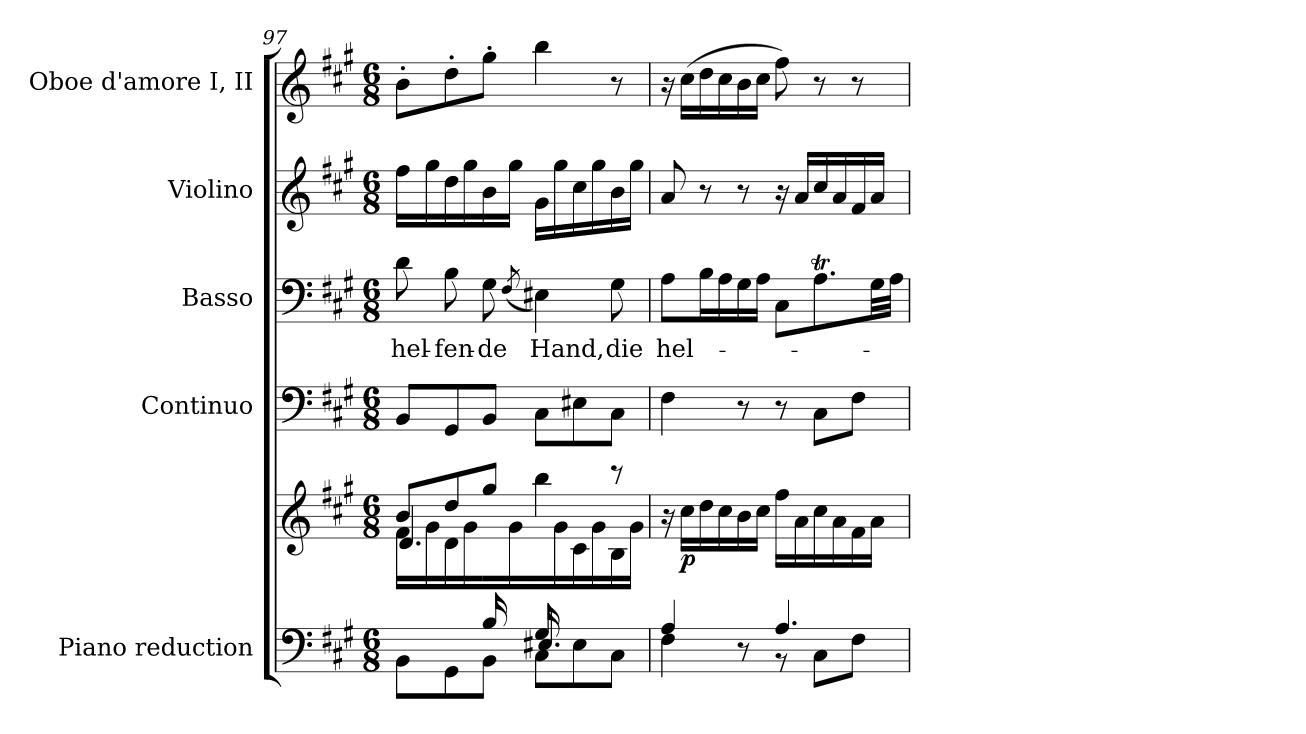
**kern	**kern	**dynam	**kern	**kern	**text	**kern	**kern
*part5	*part5	*part5	*part4	*part3	*part3	*part2	*part1
*staff6	*staff5	*staff5/6	*staff4	*staff3	*staff3	*staff2	*staff1
*I"Piano reduction	*	*	*I"Continuo	*I"Basso	*	*I"Violino	*I"Oboe d'amore I, II
*I'Pno	*	*	*	*	*	*I'Vln	*I'Ob
!!LO:LB:g=z
*clefF4	*clefG2	*	*clefF4	*clefF4	*	*clefG2	*clefG2
*k[f#c#g#]	*k[f#c#g#]	*	*k[f#c#g#]	*k[f#c#g#]	*	*k[f#c#g#]	*k[f#c#g#]
*M6/8	*M6/8	*	*M6/8	*M6/8	*	*M6/8	*M6/8
=97	=97	=97	=97	=97	=97	=97	=97
*^	*^	*	*	*	*	*	*
*	*^	*	*^	*	*	*	*	*	*
!	!	!	!	!	!	!	!	!	!LO:LY:b	!	!
4ryy	4.ryy	8BB\L	8b/L	16f#\LL	4.d/	.	8BB/L	8d\	hel-	16ff#\LL	8b'\L
.	.	.	.	16g#\	.	.	.	.	.	16gg#\	.
!	!	!	!	!	!	!	!	!	!LO:LY:b	!	!
.	.	8GG#\	8dd/	16d\	.	.	8GG#/	8B\	-fen-	16dd\	8dd'\
.	.	.	.	16g#\	.	.	.	.	.	16gg#\	.
!	!	!	!	!	!	!	!	!	!LO:LY:b	!	!
16B/	.	8BB\J	8gg#/J	16ryy	.	.	8BB/J	8G#\	-de	16b\	8gg#'\J
16ryy	.	.	.	16g#\JJ	.	.	.	.	.	16gg#\JJ	.
.	.	.	.	.	.	.	.	(<8qF#/	.	.	.
!	!	!	!	!	!	!	!	!	!LO:LY:b	!	!
16G#/LL	4.E#X/	8C#\L	4bb\	16ryy	4.ryy	.	8C#\L	4E#X\)	Hand,	16g#\LL	4bb\
4ryy	.	.	.	16g#\	.	.	.	.	.	16gg#\	.
.	.	8E#\	.	16c#\	.	.	8E#X\	.	.	16cc#\	.
.	.	.	.	16g#\	.	.	.	.	.	16gg#\	.
!	!	!	!	!	!	!	!	!	!LO:LY:b	!	!
.	.	8C#\J	8r	16B\	.	.	8C#\J	8G#\	die	16b\	8r
16ryy	.	.	.	16g#\JJ	.	.	.	.	.	16gg#\JJ	.
*	*v	*v	*	*	*	*	*	*	*	*	*
*	*	*	*v	*v	*	*	*	*	*	*
=98	=98	=98	=98	=98	=98	=98	=98	=98	=98
!	!	!	!	!	!	!	!LO:LY:b	!	!
*	*	*v	*v	*	*	*	*	*	*
4A/	4F#\	16r	.	4F#\	8A\L	hel-	8a/	16r
!	!	!	!LO:DY:b	!	!	!	!	!
.	.	16cc#\LL	p	.	.	.	.	(>16cc#\LL
.	.	16dd\	.	.	16B\L	.	8r	16dd\
.	.	16cc#\	.	.	16A\	.	.	16cc#\
8r	8ryy	16b\	.	8r	16G#\	.	8r	16b\
.	.	16cc#\JJ	.	.	16A\JJ	.	.	16cc#\JJ
4.A/	8r	16ff#\LL	.	8r	8C#\L	.	16r	8ff#\)
.	.	16a\	.	.	.	.	16a/LL	.
.	8C#\L	16cc#\	.	8C#\L	8.AT\	.	16cc#/	8r
.	.	16a\	.	.	.	.	16a/	.
.	8F#\J	16f#\	.	8F#\J	.	.	16f#/	8r
.	.	16a\JJ	.	.	32G#\LL	.	16a/JJ	.
.	.	.	.	.	32A\JJJ	.	.	.
*v	*v	*	*	*	*	*	*	*
=	=	=	=	=	=	=	=
*-	*-	*-	*-	*-	*-	*-	*-
